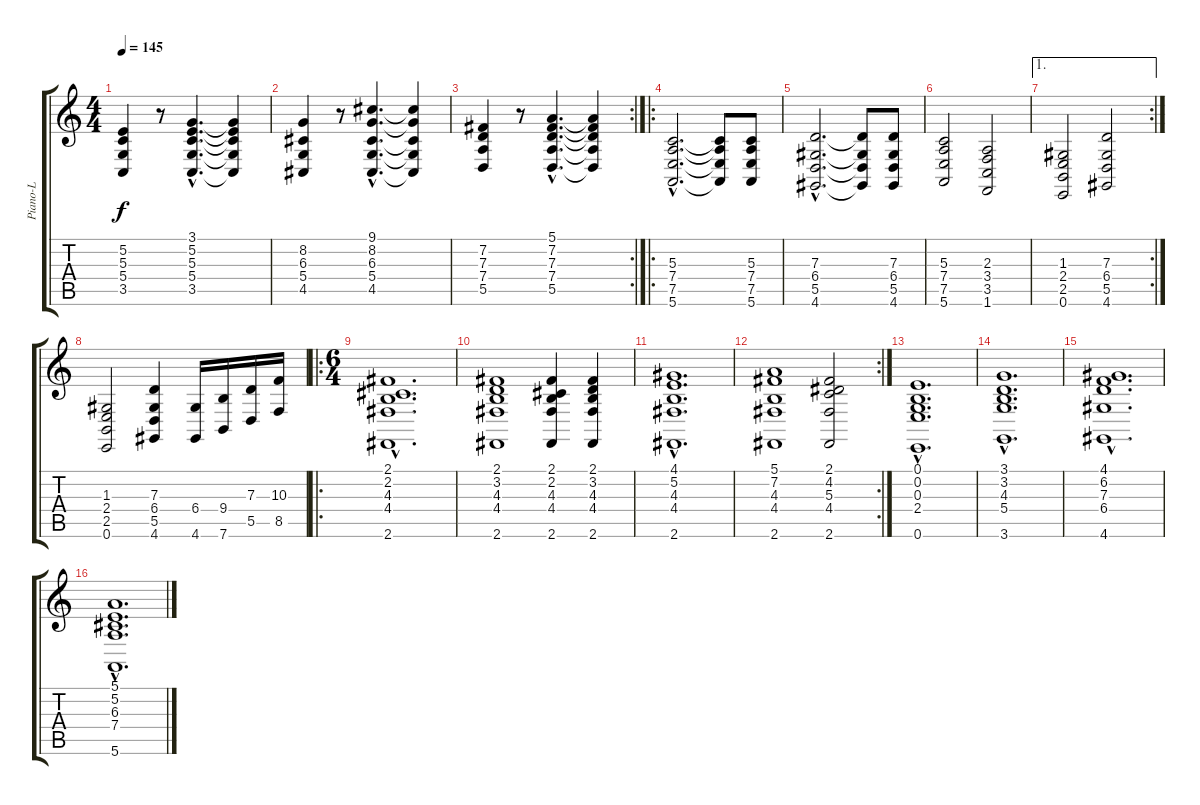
\track ("Piano-L" "Piano-L") {instrument acousticgrandpiano}
\staff {score tabs}
\tuning (E4 B3 G3 D3 A2 E2) {hide}
\ts (4 4)
\tempo 145
\clef g2
\ks c
(5.2 5.3 5.4 3.5).4{dy f} r.8 (3.1{hac} 5.2{hac} 5.3{hac} 5.4{hac} 3.5{hac}).4{d} (3.1{t} 5.2{t} 5.3{t} 5.4{t} 3.5{t}).4 |
(8.2 6.3 5.4 4.5).4 r.8 (9.1{hac} 8.2{hac} 6.3{hac} 5.4{hac} 4.5{hac}).4{d} (9.1{t} 8.2{t} 6.3{t} 5.4{t} 4.5{t}).4 |
\rc 2
(7.2 7.3 7.4 5.5).4 r.8 (5.1{hac} 7.2{hac} 7.3{hac} 7.4{hac} 5.5{hac}).4{d} (5.1{t} 7.2{t} 7.3{t} 7.4{t} 5.5{t}).4 |
\ro
(5.3{hac} 7.4{hac} 7.5{hac} 5.6{hac}).2{d} (5.3{t} 7.4{t} 7.5{t} 5.6{t}).8 (5.3 7.4 7.5 5.6).8 |
(7.3{hac} 6.4{hac} 5.5{hac} 4.6{hac}).2{d} (7.3{t} 6.4{t} 5.5{t} 4.6{t}).8 (7.3 6.4 5.5 4.6).8 |
(5.3 7.4 7.5 5.6).2 (2.3 3.4 3.5 1.6).2 |
\ae 1
\rc 2
(1.3 2.4 2.5 0.6).2 (7.3 6.4 5.5 4.6).2 |
(1.3 2.4 2.5 0.6).2 (7.3 6.4 5.5 4.6).4 (6.4 4.6).16 (9.4 7.6).16 (7.3 5.5).16 (10.3 8.5).16 |
\ro
\ts (6 4)
(2.1{hac} 2.2{hac} 4.3{hac} 4.4{hac} 2.6{hac}).1{d} |
(2.1 3.2 4.3 4.4 2.6).1 (2.1 2.2 4.3 4.4 2.6).4 (2.1 3.2 4.3 4.4 2.6).4 |
(4.1{hac} 5.2{hac} 4.3{hac} 4.4{hac} 2.6{hac}).1{d} |
\rc 2
(5.1 7.2 4.3 4.4 2.6).1 (2.1 4.2 5.3 4.4 2.6).2 |
(0.1{hac} 0.2{hac} 0.3{hac} 2.4{hac} 0.6{hac}).1{d} |
(3.1{hac} 3.2{hac} 4.3{hac} 5.4{hac} 3.6{hac}).1{d} |
(4.1{hac} 6.2{hac} 7.3{hac} 6.4{hac} 4.6{hac}).1{d} |
(5.1{hac} 5.2{hac} 6.3{hac} 7.4{hac} 5.6{hac}).1{d}
